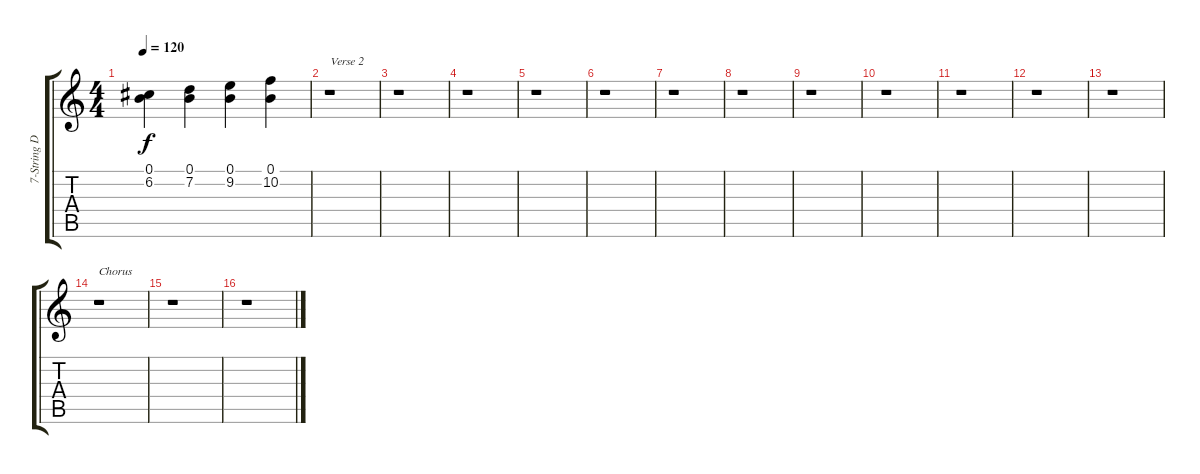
\track ("7-String Dist 3" "7-String D") {instrument distortionguitar}
\staff {score tabs}
\tuning (B3 G3 D3 A2 E2 B1) {hide}
\ts (4 4)
\tempo 120
\clef g2
\ks c
(0.1{t} 6.2{t}).4{dy f} (0.1 7.2).4 (0.1 9.2).4 (0.1 10.2).4 |
r.1{txt "Verse 2"} |
r.1 |
r.1 |
r.1 |
r.1 |
r.1 |
r.1 |
r.1 |
r.1 |
r.1 |
r.1 |
r.1 |
r.1{txt "Chorus"} |
r.1 |
r.1
